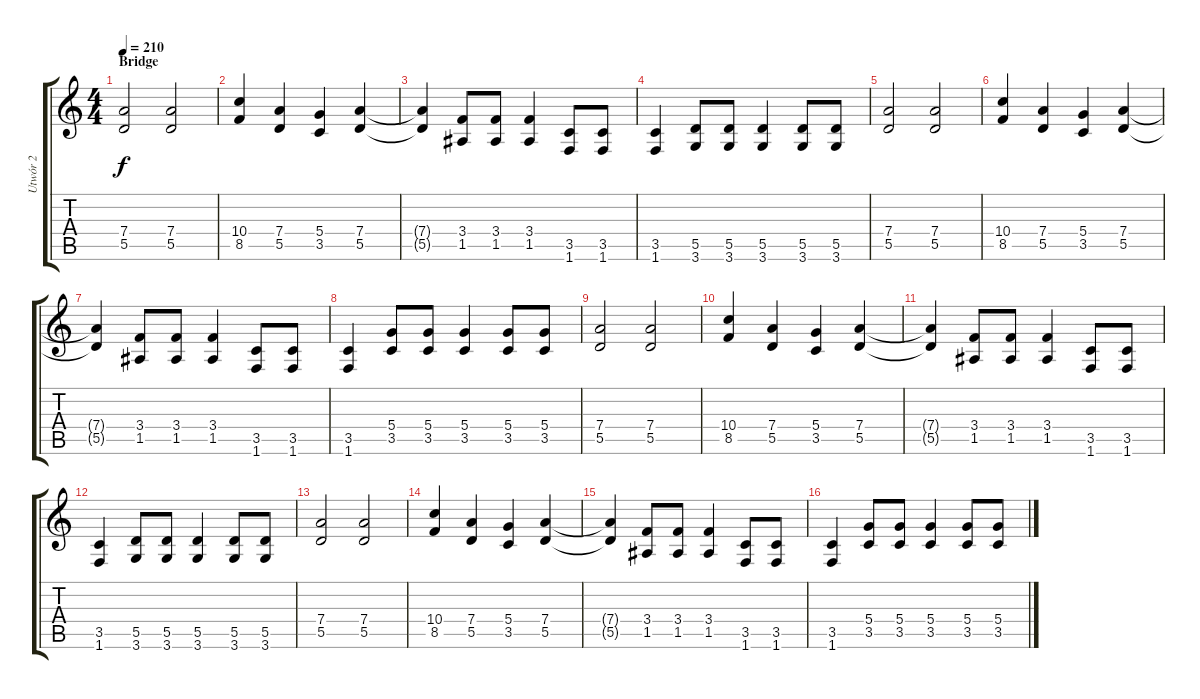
\track ("Utwór 2" "Utwór 2") {instrument distortionguitar}
\staff {score tabs}
\tuning (E4 B3 G3 D3 A2 E2) {hide}
\ts (4 4)
\section ("" "Bridge")
\tempo 210
\clef g2
\ks c
(7.4 5.5).2{dy f} (7.4 5.5).2 |
(10.4 8.5).4 (7.4 5.5).4 (5.4 3.5).4 (7.4 5.5).4 |
(7.4{t} 5.5{t}).4 (3.4 1.5).8 (3.4 1.5).8 (3.4 1.5).4 (3.5 1.6).8 (3.5 1.6).8 |
(3.5 1.6).4 (5.5 3.6).8 (5.5 3.6).8 (5.5 3.6).4 (5.5 3.6).8 (5.5 3.6).8 |
(7.4 5.5).2 (7.4 5.5).2 |
(10.4 8.5).4 (7.4 5.5).4 (5.4 3.5).4 (7.4 5.5).4 |
(7.4{t} 5.5{t}).4 (3.4 1.5).8 (3.4 1.5).8 (3.4 1.5).4 (3.5 1.6).8 (3.5 1.6).8 |
(3.5 1.6).4 (5.4 3.5).8 (5.4 3.5).8 (5.4 3.5).4 (5.4 3.5).8 (5.4 3.5).8 |
(7.4 5.5).2 (7.4 5.5).2 |
(10.4 8.5).4 (7.4 5.5).4 (5.4 3.5).4 (7.4 5.5).4 |
(7.4{t} 5.5{t}).4 (3.4 1.5).8 (3.4 1.5).8 (3.4 1.5).4 (3.5 1.6).8 (3.5 1.6).8 |
(3.5 1.6).4 (5.5 3.6).8 (5.5 3.6).8 (5.5 3.6).4 (5.5 3.6).8 (5.5 3.6).8 |
(7.4 5.5).2 (7.4 5.5).2 |
(10.4 8.5).4 (7.4 5.5).4 (5.4 3.5).4 (7.4 5.5).4 |
(7.4{t} 5.5{t}).4 (3.4 1.5).8 (3.4 1.5).8 (3.4 1.5).4 (3.5 1.6).8 (3.5 1.6).8 |
(3.5 1.6).4 (5.4 3.5).8 (5.4 3.5).8 (5.4 3.5).4 (5.4 3.5).8 (5.4 3.5).8
